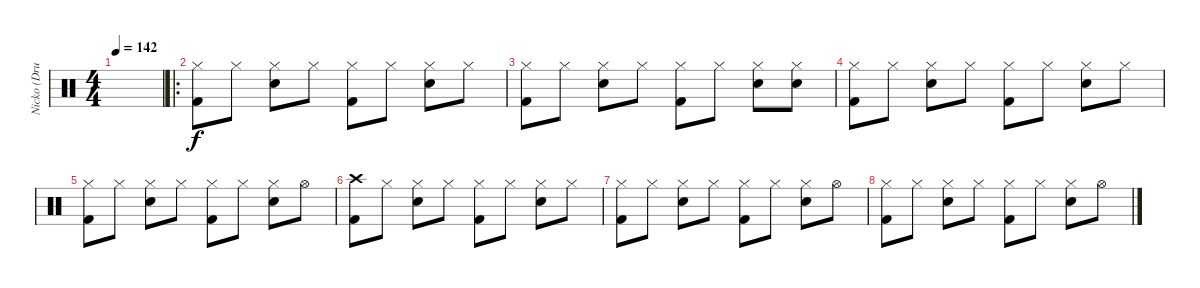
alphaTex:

\track ("Nicko (Drums)" "Nicko (Dru") {instrument percussion}
\staff {score}
\articulation defaults
\ts (4 4)
\tempo 142
\clef neutral
\ks c
|
\ro
("Hi-Hat (closed)" "Kick (hit) 2").8 "Hi-Hat (closed)".8 ("Hi-Hat (closed)" "Snare (hit) 2").8 "Hi-Hat (closed)".8 ("Hi-Hat (closed)" "Kick (hit) 2").8 "Hi-Hat (closed)".8 ("Hi-Hat (closed)" "Snare (hit) 2").8 "Hi-Hat (closed)".8 |
("Hi-Hat (closed)" "Kick (hit) 2").8 "Hi-Hat (closed)".8 ("Hi-Hat (closed)" "Snare (hit) 2").8 "Hi-Hat (closed)".8 ("Hi-Hat (closed)" "Kick (hit) 2").8 "Hi-Hat (closed)".8 ("Hi-Hat (closed)" "Snare (hit) 2").8 ("Hi-Hat (closed)" "Snare (hit) 2").8 |
("Hi-Hat (closed)" "Kick (hit) 2").8 "Hi-Hat (closed)".8 ("Hi-Hat (closed)" "Snare (hit) 2").8 "Hi-Hat (closed)".8 ("Hi-Hat (closed)" "Kick (hit) 2").8 "Hi-Hat (closed)".8 ("Hi-Hat (closed)" "Snare (hit) 2").8 "Hi-Hat (closed)".8 |
("Hi-Hat (closed)" "Kick (hit) 2").8 "Hi-Hat (closed)".8 ("Hi-Hat (closed)" "Snare (hit) 2").8 "Hi-Hat (closed)".8 ("Hi-Hat (closed)" "Kick (hit) 2").8 "Hi-Hat (closed)".8 ("Hi-Hat (closed)" "Snare (hit) 2").8 "Hi-Hat (open)".8 |
("Crash high (hit)" "Kick (hit) 2").8 "Hi-Hat (closed)".8 ("Hi-Hat (closed)" "Snare (hit) 2").8 "Hi-Hat (closed)".8 ("Hi-Hat (closed)" "Kick (hit) 2").8 "Hi-Hat (closed)".8 ("Hi-Hat (closed)" "Snare (hit) 2").8 "Hi-Hat (closed)".8 |
("Hi-Hat (closed)" "Kick (hit) 2").8 "Hi-Hat (closed)".8 ("Hi-Hat (closed)" "Snare (hit) 2").8 "Hi-Hat (closed)".8 ("Hi-Hat (closed)" "Kick (hit) 2").8 "Hi-Hat (closed)".8 ("Hi-Hat (closed)" "Snare (hit) 2").8 "Hi-Hat (open)".8 |
("Hi-Hat (closed)" "Kick (hit) 2").8 "Hi-Hat (closed)".8 ("Hi-Hat (closed)" "Snare (hit) 2").8 "Hi-Hat (closed)".8 ("Hi-Hat (closed)" "Kick (hit) 2").8 "Hi-Hat (closed)".8 ("Hi-Hat (closed)" "Snare (hit) 2").8 "Hi-Hat (open)".8
